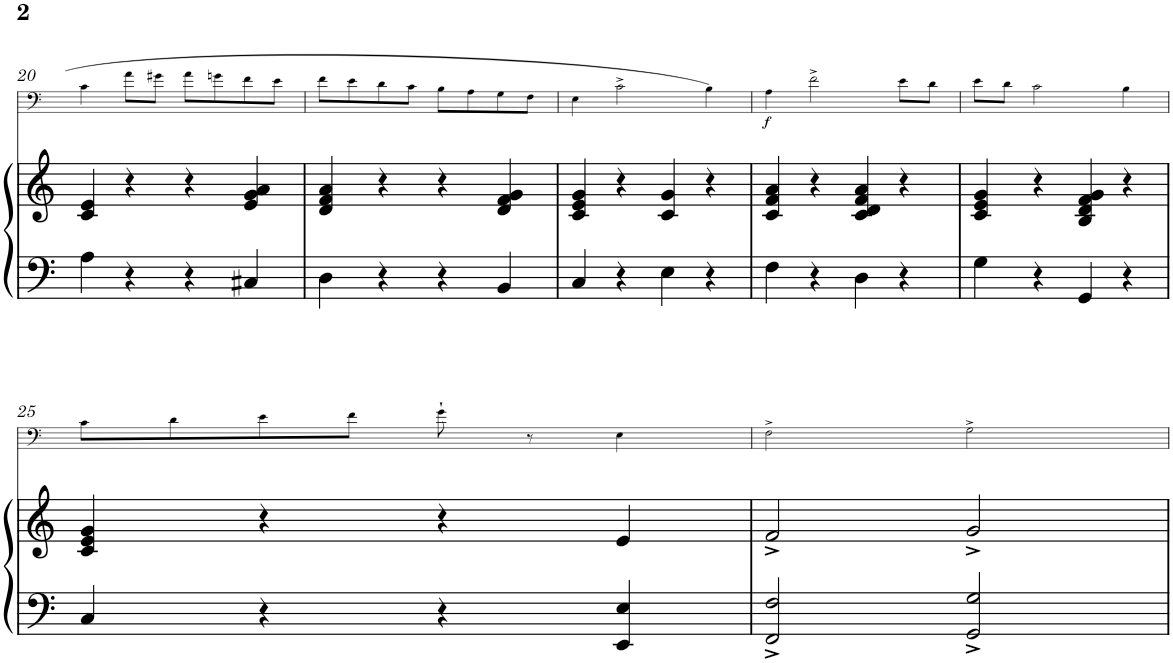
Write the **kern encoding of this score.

**kern	**kern	**kern	**dynam
*part2	*part2	*part1	*part1
*staff3	*staff2	*staff1	*staff1
*I"Piano	*	*I"Trombone	*
*I'Pno	*	*I'Trb	*
!!LO:PB:g=z
*clefF4	*clefG2	*clefF4	*
*k[]	*k[]	*k[]	*
*M2/2	*M2/2	*M2/2	*
*met(c|)	*met(c|)	*met(c|)	*
=20	=20	=20	=20
4A\	4c/ 4e/	4c\	.
4r	4r	8a\L	.
.	.	8g#X\J	.
4r	4r	8a\L	.
.	.	8gn\	.
4C#X/	4e/ 4g/ 4a/	8f\	.
.	.	8e\J	.
=21	=21	=21	=21
4D\	4d/ 4f/ 4a/	8f\L	.
.	.	8e\	.
4r	4r	8d\	.
.	.	8c\J	.
4r	4r	8B\L	.
.	.	8A\	.
4BB/	4d/ 4f/ 4g/	8G\	.
.	.	8F\J	.
=22	=22	=22	=22
4C/	4c/ 4e/ 4g/	4E\	.
4r	4r	2c^\	.
4E\	4c/ 4g/	.	.
4r	4r	4B\	.
=23	=23	=23	=23
!	!	!	!LO:DY:b
4F\	4c/ 4f/ 4a/	4A\	f
4r	4r	2f^\	.
4D\	4c/ 4d/ 4f/ 4a/	.	.
4r	4r	8e\L	.
.	.	8d\J	.
=24	=24	=24	=24
4G\	4c/ 4e/ 4g/	8e\L	.
.	.	8d\J	.
4r	4r	2c\	.
4GG/	4B/ 4d/ 4f/ 4g/	.	.
4r	4r	4B\	.
!!LO:LB:g=z
=25	=25	=25	=25
4C/	4c/ 4e/ 4g/	8c\L	.
.	.	8d\	.
4r	4r	8e\	.
.	.	8f\J	.
4r	4r	8g`\	.
.	.	8r	.
4EE/ 4E/	4e/	4E\	.
=26	=26	=26	=26
2FF/^ 2F/^	2f^/	2F^\	.
2GG/^ 2G/^	2g^/	2G^\	.
=	=	=	=
*-	*-	*-	*-
